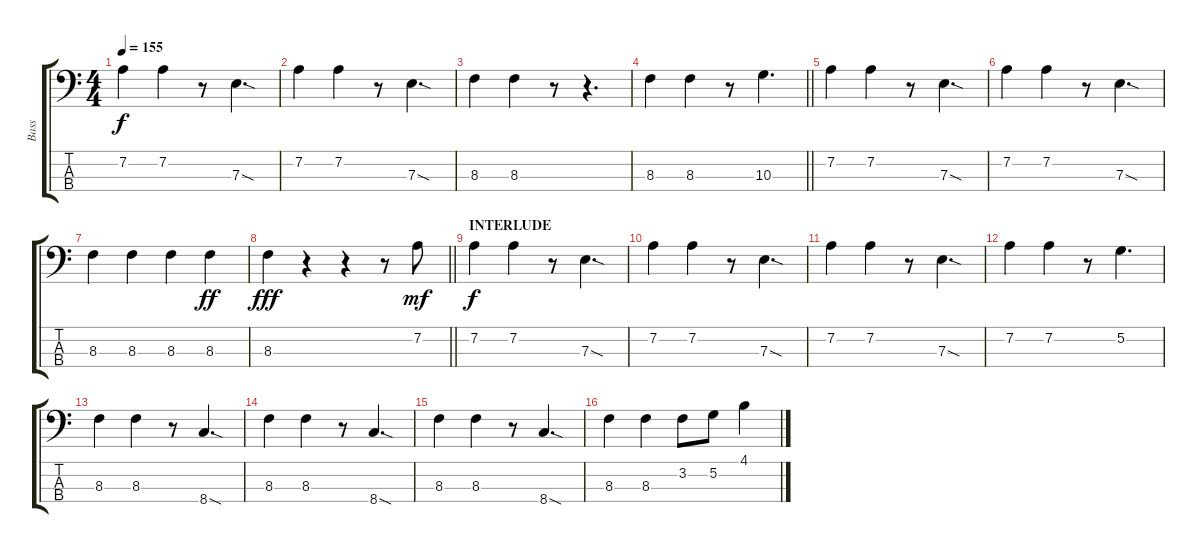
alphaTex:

\track ("Bass" "Bass") {instrument electricbassfinger}
\staff {score tabs}
\tuning (G2 D2 A1 E1) {hide}
\ts (4 4)
\tempo 155
\clef f4
\ks c
7.2.4{dy f} 7.2.4 r.8 7.3{sod}.4{d} |
7.2.4 7.2.4 r.8 7.3{sod}.4{d} |
8.3.4 8.3.4 r.8 r.4{d} |
\barLineRight lightlight
8.3.4 8.3.4 r.8 10.3.4{d} |
7.2.4 7.2.4 r.8 7.3{sod}.4{d} |
7.2.4 7.2.4 r.8 7.3{sod}.4{d} |
8.3.4 8.3.4 8.3.4 8.3.4{dy ff} |
\barLineRight lightlight
8.3.4{dy fff} r.4 r.4 r.8 7.2.8{dy mf} |
\section ("" "INTERLUDE")
7.2.4{dy f} 7.2.4 r.8 7.3{sod}.4{d} |
7.2.4 7.2.4 r.8 7.3{sod}.4{d} |
7.2.4 7.2.4 r.8 7.3{sod}.4{d} |
7.2.4 7.2.4 r.8 5.2.4{d} |
8.3.4 8.3.4 r.8 8.4{sod}.4{d} |
8.3.4 8.3.4 r.8 8.4{sod}.4{d} |
8.3.4 8.3.4 r.8 8.4{sod}.4{d} |
8.3.4 8.3.4 3.2.8 5.2{h}.8 4.1.4
